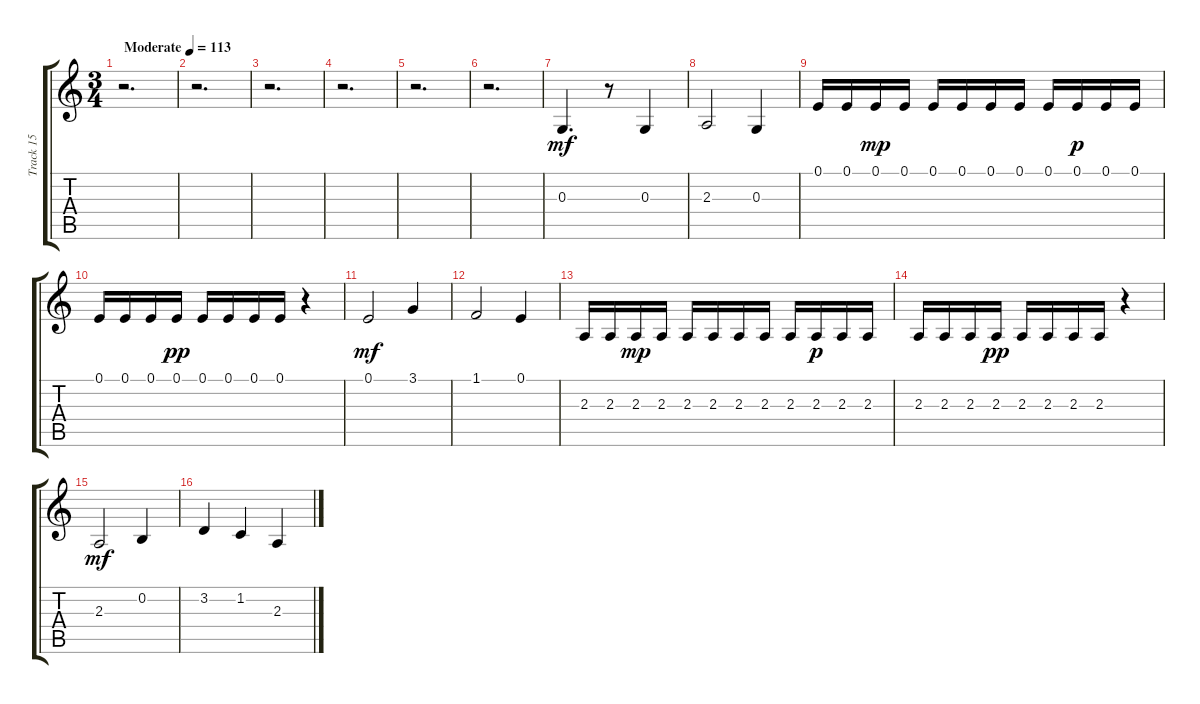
\track ("Track 15" "Track 15") {instrument marimba}
\staff {score tabs}
\tuning (E4 B3 G3 D3 A2 E2) {hide}
\ts (3 4)
\tempo (113 "Moderate")
\clef g2
\ks c
r.2{d dy mf instrument marimba} |
r.2{d} |
r.2{d} |
r.2{d} |
r.2{d} |
r.2{d} |
0.3.4{d} r.8 0.3.4 |
2.3.2 0.3.4 |
0.1.16 0.1.16 0.1.16{dy mp} 0.1.16 0.1.16 0.1.16 0.1.16 0.1.16 0.1.16 0.1.16{dy p} 0.1.16 0.1.16 |
0.1.16 0.1.16 0.1.16 0.1.16{dy pp} 0.1.16 0.1.16 0.1.16 0.1.16 r.4 |
0.1.2{dy mf} 3.1.4 |
1.1.2 0.1.4 |
2.3.16 2.3.16 2.3.16{dy mp} 2.3.16 2.3.16 2.3.16 2.3.16 2.3.16 2.3.16 2.3.16{dy p} 2.3.16 2.3.16 |
2.3.16 2.3.16 2.3.16 2.3.16{dy pp} 2.3.16 2.3.16 2.3.16 2.3.16 r.4 |
2.3.2{dy mf} 0.2.4 |
3.2.4 1.2.4 2.3.4
